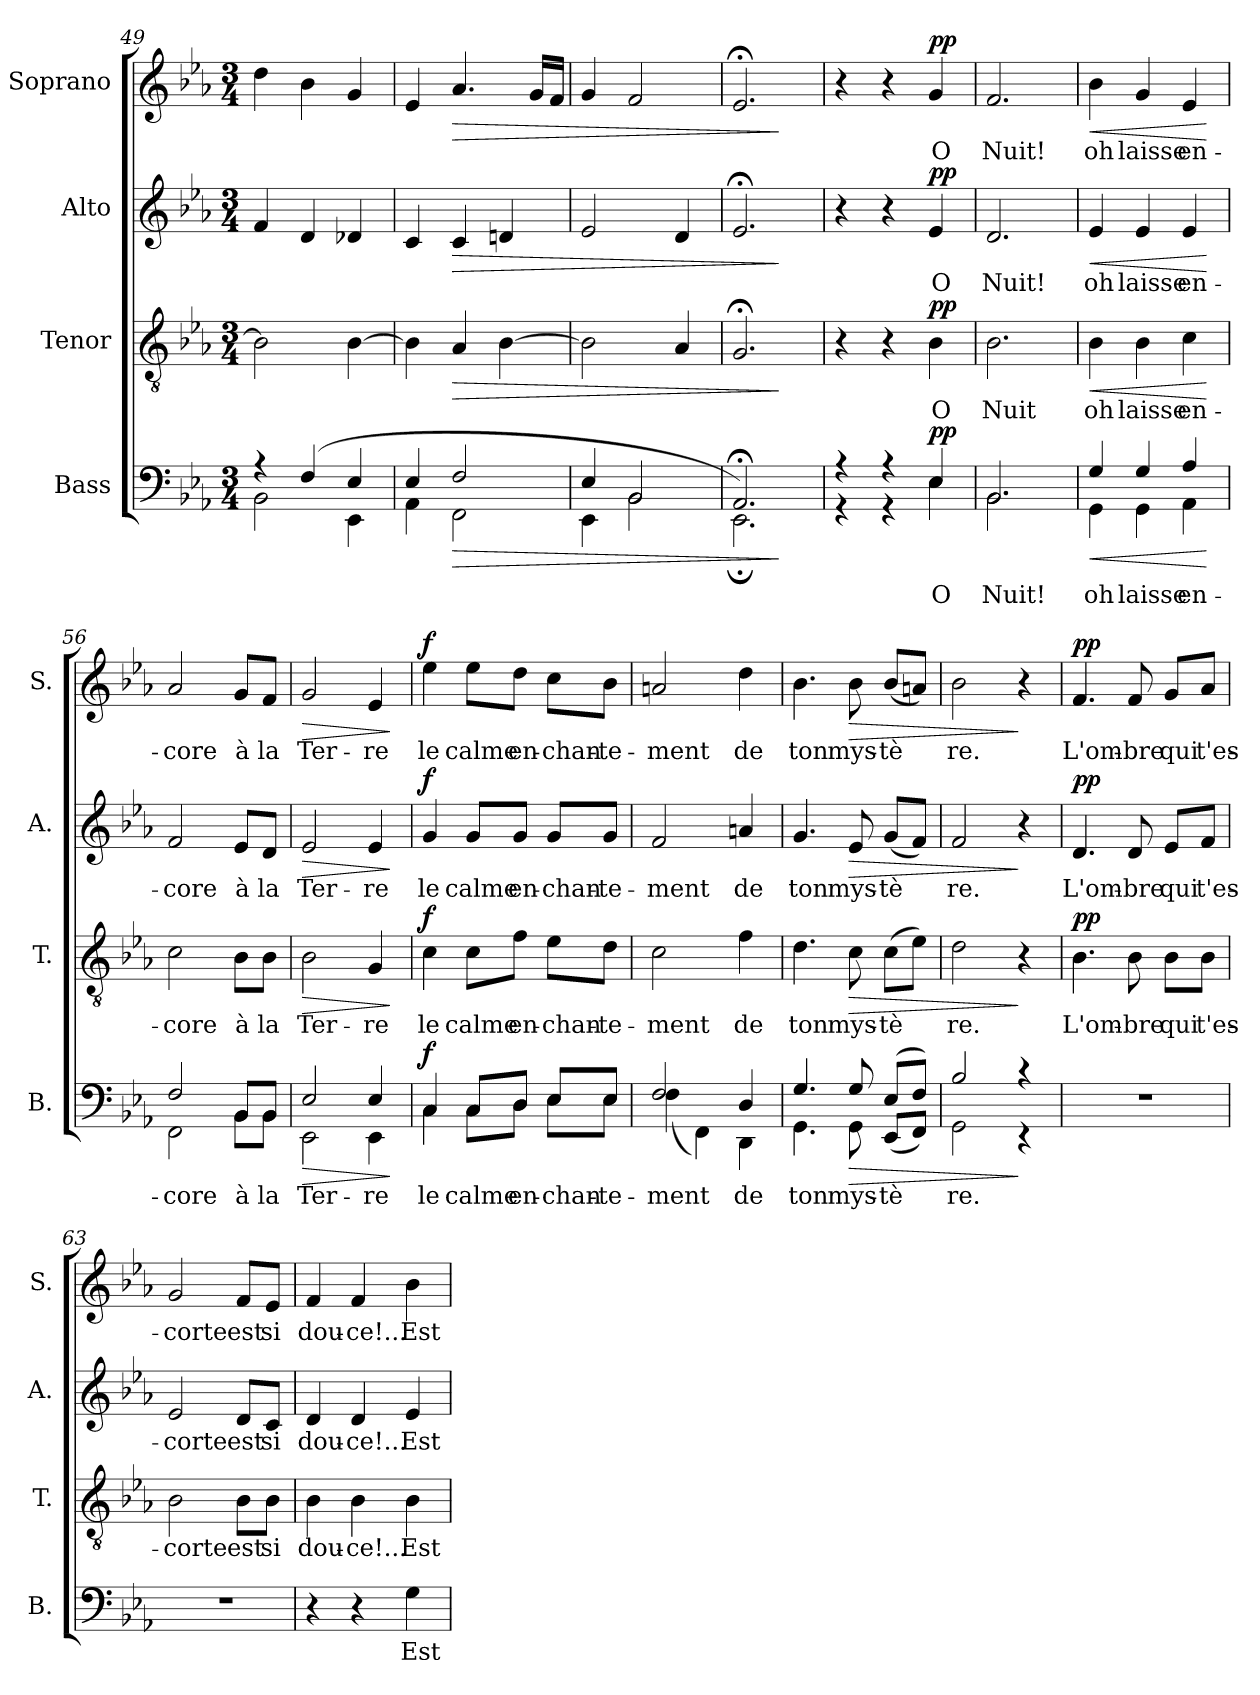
**kern	**text	**dynam	**kern	**text	**dynam	**kern	**text	**dynam	**kern	**text	**dynam
*part4	*part4	*part4	*part3	*part3	*part3	*part2	*part2	*part2	*part1	*part1	*part1
*staff4	*staff4	*staff4	*staff3	*staff3	*staff3	*staff2	*staff2	*staff2	*staff1	*staff1	*staff1
*I"Bass	*	*	*I"Tenor	*	*	*I"Alto	*	*	*I"Soprano	*	*
*I'B.	*	*	*I'T.	*	*	*I'A.	*	*	*I'S.	*	*
*clefF4	*	*	*clefGv2	*	*	*clefG2	*	*	*clefG2	*	*
*k[b-e-a-]	*	*	*k[b-e-a-]	*	*	*k[b-e-a-]	*	*	*k[b-e-a-]	*	*
*M3/4	*	*	*M3/4	*	*	*M3/4	*	*	*M3/4	*	*
=49	=49	=49	=49	=49	=49	=49	=49	=49	=49	=49	=49
*^	*	*	*	*	*	*	*	*	*	*	*
4r	2BB-\	.	.	2B-i\]	.	.	4f/	.	.	4dd\	.	.
(4F/	.	.	.	.	.	.	4d/	.	.	4b-\	.	.
4E-/	4EE-\	.	.	[4B-i\	.	.	4d-X/	.	.	4g/	.	.
=50	=50	=50	=50	=50	=50	=50	=50	=50	=50	=50	=50	=50
4E-/	4AA-\	.	.	4B-i\]	.	.	4c/	.	.	4e-/	.	.
!	!	!	!LO:HP:b	!	!	!LO:HP:b	!	!	!LO:HP:b	!	!	!LO:HP:b
2F/	2FF\	.	>	4A-i/	.	>	4c/	.	>	4.a-/	.	>
.	.	.	.	[4B-i\	.	.	4dn/	.	.	.	.	.
.	.	.	.	.	.	.	.	.	.	16g/LL	.	.
.	.	.	.	.	.	.	.	.	.	16f/JJ	.	.
=51	=51	=51	=51	=51	=51	=51	=51	=51	=51	=51	=51	=51
4E-/	4EE-\	.	.	2B-i\]	.	.	2e-/	.	.	4g/	.	.
2BB-/	2BB-\	.	.	.	.	.	.	.	.	2f/	.	.
.	.	.	.	4A-i/	.	.	4d/	.	.	.	.	.
=52	=52	=52	=52	=52	=52	=52	=52	=52	=52	=52	=52	=52
2.AA-;</)	2.EE-;\	.	.	2.G;<i/	.	.	2.e-;</	.	.	2.e-;</	.	.
*v	*v	*	*	*	*	*	*	*	*	*	*	*
.	.	]	.	.	]	.	.	]	.	.	]
=53	=53	=53	=53	=53	=53	=53	=53	=53	=53	=53	=53
*^	*	*	*	*	*	*	*	*	*	*	*
4r	4r	.	.	4r	.	.	4r	.	.	4r	.	.
4r	4r	.	.	4r	.	.	4r	.	.	4r	.	.
!	!	!LO:LY:b	!LO:DY:a	!	!LO:LY:b:color=#FF0000	!LO:DY:a	!	!LO:LY:b	!LO:DY:a	!	!LO:LY:b	!LO:DY:a
4E-/	4E-\	O	pp	4B-i\	O	pp	4e-/	O	pp	4g/	O	pp
=54	=54	=54	=54	=54	=54	=54	=54	=54	=54	=54	=54	=54
!	!	!LO:LY:b	!	!	!LO:LY:b:color=#FF0000	!	!	!LO:LY:b	!	!	!LO:LY:b	!
2.BB-/	2.BB-\	Nuit!	.	2.B-i\	Nuit	.	2.d/	Nuit!	.	2.f/	Nuit!	.
=55	=55	=55	=55	=55	=55	=55	=55	=55	=55	=55	=55	=55
!	!	!LO:LY:b	!LO:HP:b	!	!LO:LY:b:color=#FF0000	!LO:HP:b	!	!LO:LY:b	!LO:HP:b	!	!LO:LY:b	!LO:HP:b
4G/	4GG\	oh	<	4B-i\	oh	<	4e-/	oh	<	4b-\	oh	<
!	!	!LO:LY:b	!	!	!LO:LY:b:color=#FF0000	!	!	!LO:LY:b	!	!	!LO:LY:b	!
4G/	4GG\	laisse	.	4B-i\	laisse	.	4e-/	laisse	.	4g/	laisse	.
!	!	!LO:LY:b	!	!	!LO:LY:b:color=#FF0000	!	!	!LO:LY:b	!	!	!LO:LY:b	!
4A-/	4AA-\	en-	.	4ci\	en-	.	4e-/	en-	.	4e-/	en-	.
*v	*v	*	*	*	*	*	*	*	*	*	*	*
.	.	[	.	.	[	.	.	[	.	.	[
!!LO:LB:g=z
=56	=56	=56	=56	=56	=56	=56	=56	=56	=56	=56	=56
!	!LO:LY:b	!	!	!LO:LY:b:color=#FF0000	!	!	!LO:LY:b	!	!	!LO:LY:b	!
*^	*	*	*	*	*	*	*	*	*	*	*
2F/	2FF\	-core	.	2ci\	-core	.	2f/	-core	.	2a-/	-core	.
!	!	!LO:LY:b	!	!	!LO:LY:b:color=#FF0000	!	!	!LO:LY:b	!	!	!LO:LY:b	!
8BB-/L	8BB-\L	à	.	8B-i\L	à	.	8e-/L	à	.	8g/L	à	.
!	!	!LO:LY:b	!	!	!LO:LY:b:color=#FF0000	!	!	!LO:LY:b	!	!	!LO:LY:b	!
8BB-/J	8BB-\J	la	.	8B-i\J	la	.	8d/J	la	.	8f/J	la	.
=57	=57	=57	=57	=57	=57	=57	=57	=57	=57	=57	=57	=57
!	!	!LO:LY:b	!LO:HP:b	!	!LO:LY:b:color=#FF0000	!LO:HP:b	!	!LO:LY:b	!LO:HP:b	!	!LO:LY:b	!LO:HP:b
2E-/	2EE-\	Ter-	>	2B-i\	Ter-	>	2e-/	Ter-	>	2g/	Ter-	>
!	!	!LO:LY:b	!	!	!LO:LY:b:color=#FF0000	!	!	!LO:LY:b	!	!	!LO:LY:b	!
4E-/	4EE-\	-re	.	4Gi/	-re	.	4e-/	-re	.	4e-/	-re	.
*v	*v	*	*	*	*	*	*	*	*	*	*	*
.	.	]	.	.	]	.	.	]	.	.	]
=58	=58	=58	=58	=58	=58	=58	=58	=58	=58	=58	=58
!	!LO:LY:b	!LO:DY:a	!	!LO:LY:b:color=#FF0000	!LO:DY:a	!	!LO:LY:b	!LO:DY:a	!	!LO:LY:b	!LO:DY:a
*^	*	*	*	*	*	*	*	*	*	*	*
4C/	4C\	le	f	4ci\	le	f	4g/	le	f	4ee-\	le	f
!	!	!LO:LY:b	!	!	!LO:LY:b:color=#FF0000	!	!	!LO:LY:b	!	!	!LO:LY:b	!
8C/L	8C\L	calme	.	8ci\L	calme	.	8g/L	calme	.	8ee-\L	calme	.
!	!	!LO:LY:b	!	!	!LO:LY:b:color=#FF0000	!	!	!LO:LY:b	!	!	!LO:LY:b	!
8D/J	8D\J	en-	.	8fi\J	en-	.	8g/J	en-	.	8dd\J	en-	.
!	!	!LO:LY:b	!	!	!LO:LY:b:color=#FF0000	!	!	!LO:LY:b	!	!	!LO:LY:b	!
8E-/L	8E-\L	-chan-	.	8e-i\L	-chan-	.	8g/L	-chan-	.	8cc\L	-chan-	.
!	!	!LO:LY:b	!	!	!LO:LY:b:color=#FF0000	!	!	!LO:LY:b	!	!	!LO:LY:b	!
8E-/J	8E-\J	-te-	.	8di\J	-te-	.	8g/J	-te-	.	8b-\J	-te-	.
=59	=59	=59	=59	=59	=59	=59	=59	=59	=59	=59	=59	=59
!	!	!LO:LY:b	!	!	!LO:LY:b:color=#FF0000	!	!	!LO:LY:b	!	!	!LO:LY:b	!
2F/	(4F\	-ment	.	2ci\	-ment	.	2f/	-ment	.	2an/	-ment	.
.	4FF\)	.	.	.	.	.	.	.	.	.	.	.
!	!	!LO:LY:b	!	!	!LO:LY:b:color=#FF0000	!	!	!LO:LY:b	!	!	!LO:LY:b	!
4D/	4DD\	de	.	4fi\	de	.	4an/	de	.	4dd\	de	.
=60	=60	=60	=60	=60	=60	=60	=60	=60	=60	=60	=60	=60
!	!	!LO:LY:b	!	!	!LO:LY:b:color=#FF0000	!	!	!LO:LY:b	!	!	!LO:LY:b	!
4.G/	4.GG\	ton	.	4.di\	ton	.	4.g/	ton	.	4.b-\	ton	.
!	!	!LO:LY:b	!LO:HP:b	!	!LO:LY:b:color=#FF0000	!LO:HP:b	!	!LO:LY:b	!LO:HP:b	!	!LO:LY:b	!LO:HP:b
8G/	8GG\	mys-	>	8ci\	mys-	>	8e-/	mys-	>	8b-\	mys-	>
!	!	!LO:LY:b	!	!	!LO:LY:b:color=#FF0000	!	!	!LO:LY:b	!	!	!LO:LY:b	!
(8E-/L	(8EE-/L	-tè	.	(8ci\L	-tè	.	(8g/L	-tè	.	(8b-/L	-tè	.
8F/J)	8FF/J)	.	.	8e-i\J)	.	.	8f/J)	.	.	8an/J)	.	.
=61	=61	=61	=61	=61	=61	=61	=61	=61	=61	=61	=61	=61
!	!	!LO:LY:b	!	!	!LO:LY:b:color=#FF0000	!	!	!LO:LY:b	!	!	!LO:LY:b	!
2B-/	2GG\	re.	.	2di\	re.	.	2f/	re.	.	2b-\	re.	.
4r	4r	.	]	4r	.	]	4r	.	]	4r	.	]
!!LO:PB:g=z
=62	=62	=62	=62	=62	=62	=62	=62	=62	=62	=62	=62	=62
!	!	!	!	!	!LO:LY:b:color=#FF0000	!LO:DY:a	!	!LO:LY:b	!LO:DY:a	!	!LO:LY:b	!LO:DY:a
*v	*v	*	*	*	*	*	*	*	*	*	*	*
2.r	.	.	4.B-i\	L'om-	pp	4.d/	L'om-	pp	4.f/	L'om-	pp
!	!	!	!	!LO:LY:b:color=#FF0000	!	!	!LO:LY:b	!	!	!LO:LY:b	!
.	.	.	8B-i\	-bre	.	8d/	-bre	.	8f/	-bre	.
!	!	!	!	!LO:LY:b:color=#FF0000	!	!	!LO:LY:b	!	!	!LO:LY:b	!
.	.	.	8B-i\L	qui	.	8e-/L	qui	.	8g/L	qui	.
!	!	!	!	!LO:LY:b:color=#FF0000	!	!	!LO:LY:b	!	!	!LO:LY:b	!
.	.	.	8B-i\J	t'es-	.	8f/J	t'es-	.	8a-/J	t'es-	.
=63	=63	=63	=63	=63	=63	=63	=63	=63	=63	=63	=63
!	!	!	!	!LO:LY:b:color=#FF0000	!	!	!LO:LY:b	!	!	!LO:LY:b	!
2.r	.	.	2B-i\	-corte	.	2e-/	-corte	.	2g/	-corte	.
!	!	!	!	!LO:LY:b:color=#FF0000	!	!	!LO:LY:b	!	!	!LO:LY:b	!
.	.	.	8B-i\L	est	.	8d/L	est	.	8f/L	est	.
!	!	!	!	!LO:LY:b:color=#FF0000	!	!	!LO:LY:b	!	!	!LO:LY:b	!
.	.	.	8B-i\J	si	.	8c/J	si	.	8e-/J	si	.
=64	=64	=64	=64	=64	=64	=64	=64	=64	=64	=64	=64
!	!	!	!	!LO:LY:b:color=#FF0000	!	!	!LO:LY:b	!	!	!LO:LY:b	!
4r	.	.	4B-i\	dou-	.	4d/	dou-	.	4f/	dou-	.
!	!	!	!	!LO:LY:b:color=#FF0000	!	!	!LO:LY:b	!	!	!LO:LY:b	!
4r	.	.	4B-i\	-ce!...	.	4d/	-ce!...	.	4f/	-ce!...	.
!	!LO:LY:b	!	!	!LO:LY:b:color=#FF0000	!	!	!LO:LY:b	!	!	!LO:LY:b	!
4G\	Est-	.	4B-i\	Est-	.	4e-/	Est-	.	4b-\	Est-	.
=	=	=	=	=	=	=	=	=	=	=	=
*-	*-	*-	*-	*-	*-	*-	*-	*-	*-	*-	*-
